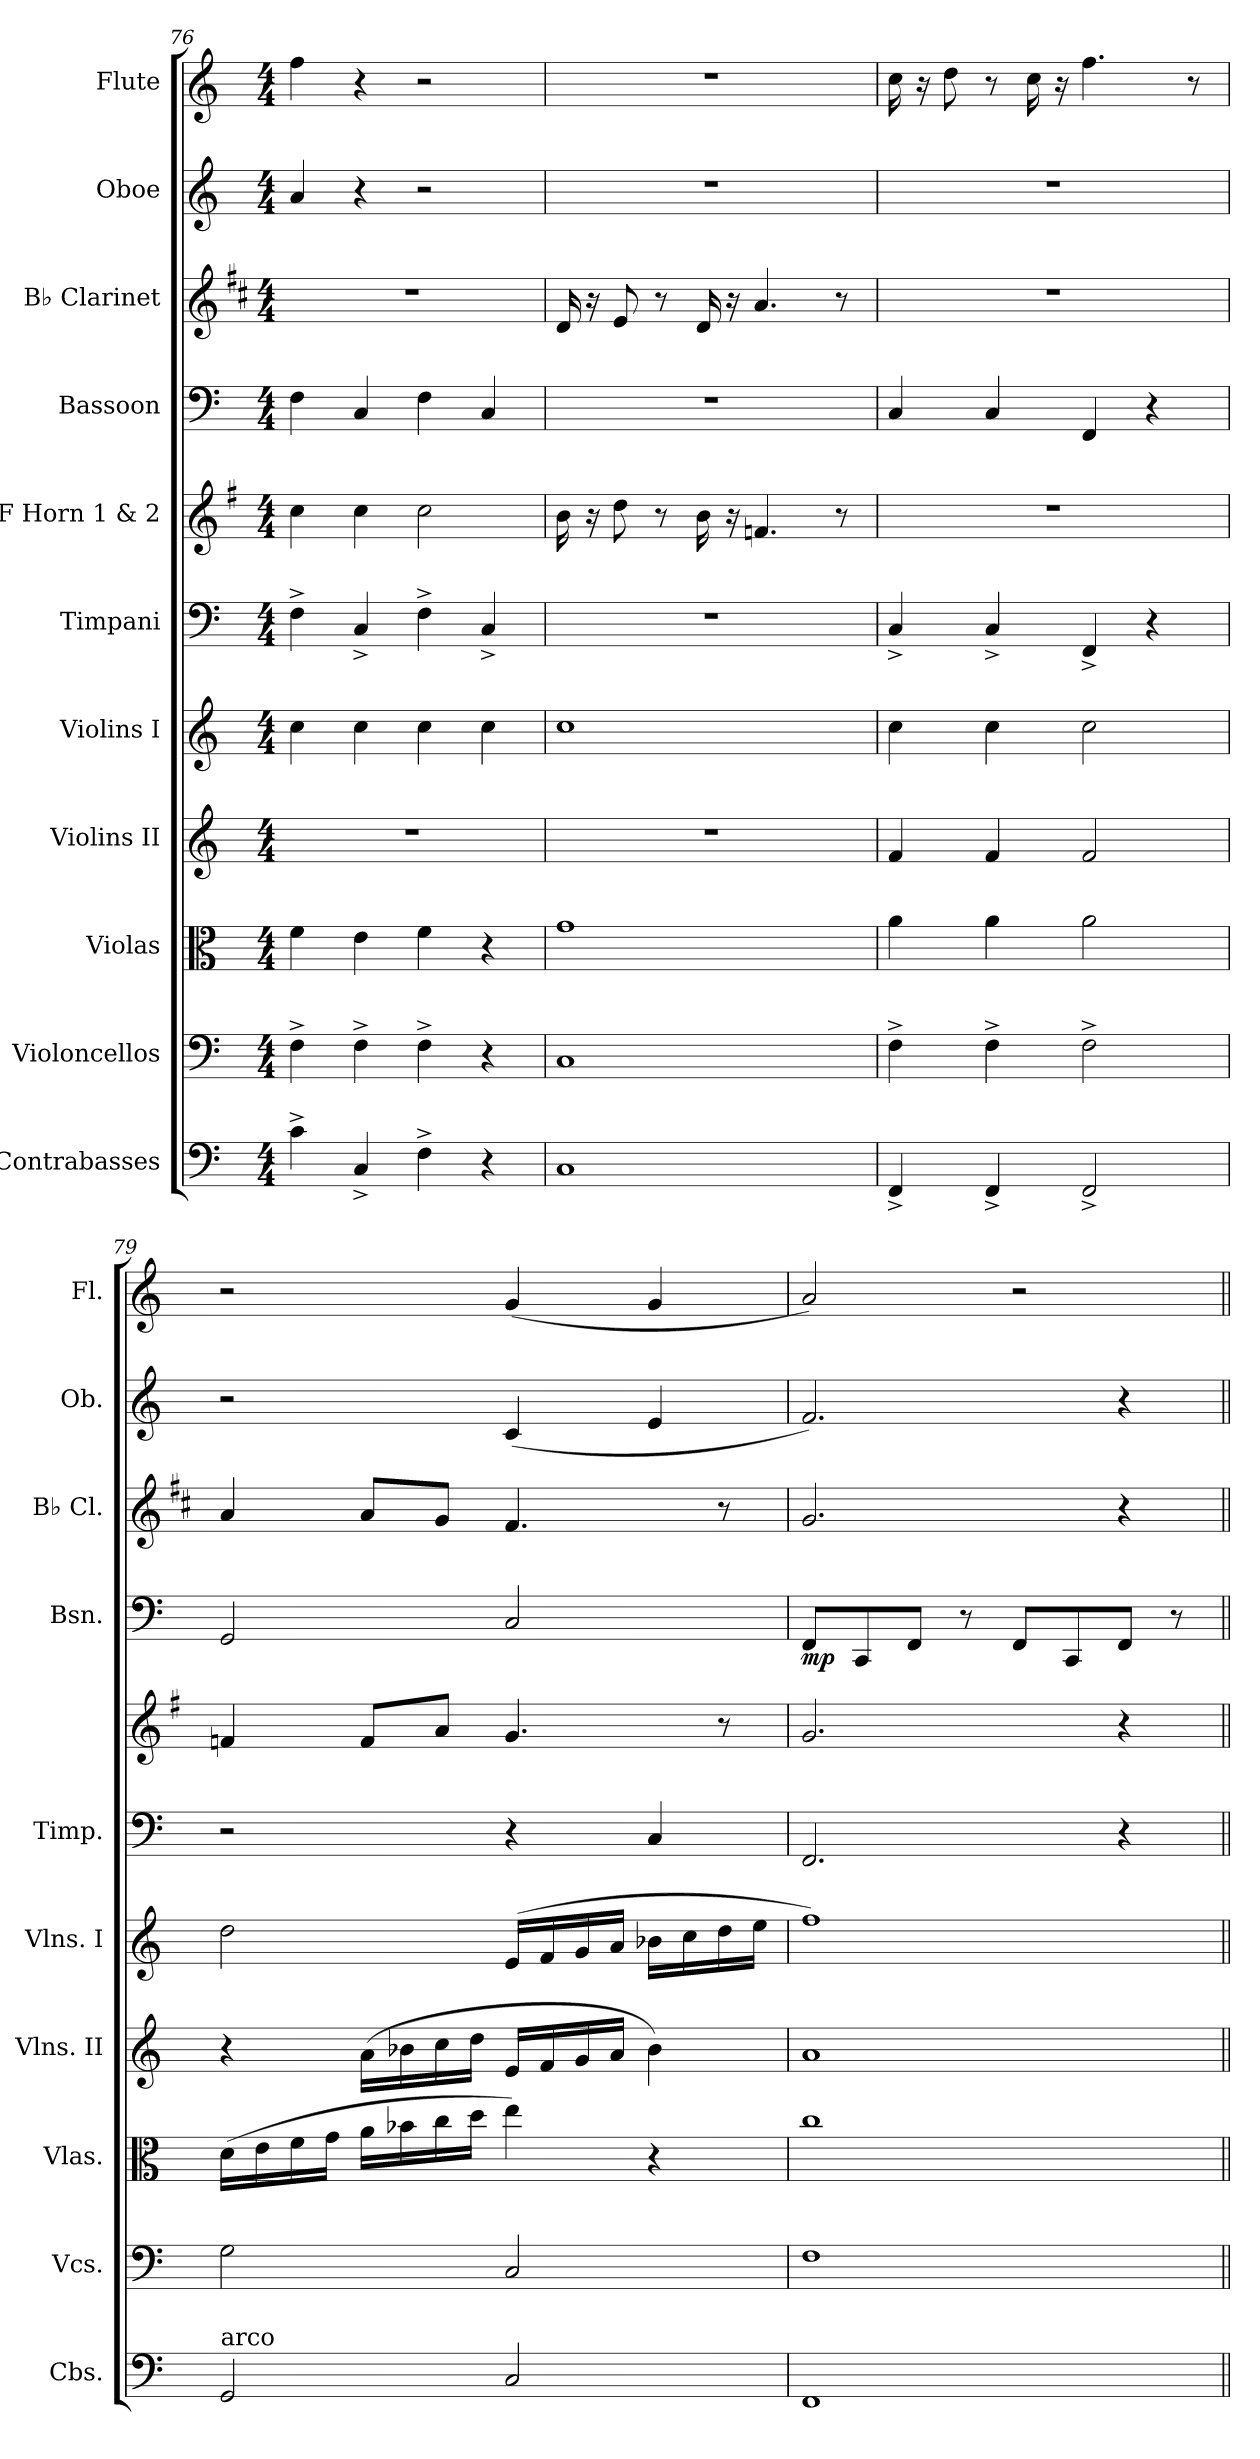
**kern	**kern	**kern	**kern	**kern	**kern	**kern	**kern	**dynam	**kern	**kern	**kern
*part11	*part10	*part9	*part8	*part7	*part6	*part5	*part4	*part4	*part3	*part2	*part1
*staff11	*staff10	*staff9	*staff8	*staff7	*staff6	*staff5	*staff4	*staff4	*staff3	*staff2	*staff1
*I"Contrabasses	*I"Violoncellos	*I"Violas	*I"Violins II	*I"Violins I	*I"Timpani	*I"F Horn 1 &amp; 2	*I"Bassoon	*	*I"B♭ Clarinet	*I"Oboe	*I"Flute
*I'Cbs.	*I'Vcs.	*I'Vlas.	*I'Vlns. II	*I'Vlns. I	*I'Timp.	*	*I'Bsn.	*	*I'B♭ Cl.	*I'Ob.	*I'Fl.
*clefF4	*clefF4	*clefC3	*clefG2	*clefG2	*clefF4	*clefG2	*clefF4	*	*clefG2	*clefG2	*clefG2
*ITrd7c12	*	*	*	*	*	*ITrd4c7	*	*	*ITrd1c2	*	*
*k[]	*k[]	*k[]	*k[]	*k[]	*k[]	*k[]	*k[]	*	*k[]	*k[]	*k[]
*M4/4	*M4/4	*M4/4	*M4/4	*M4/4	*M4/4	*M4/4	*M4/4	*	*M4/4	*M4/4	*M4/4
=76	=76	=76	=76	=76	=76	=76	=76	=76	=76	=76	=76
4C^\	4F^\	4f\	1r	4cc\	4F^\	4f\	4F\	.	1r	4a/	4ff\
4CC^/	4F^\	4e\	.	4cc\	4C^/	4f\	4C/	.	.	4r	4r
4FF^\	4F^\	4f\	.	4cc\	4F^\	2f\	4F\	.	.	2r	2r
4r	4r	4r	.	4cc\	4C^/	.	4C/	.	.	.	.
=77	=77	=77	=77	=77	=77	=77	=77	=77	=77	=77	=77
1CC	1C	1g	1r	1cc	1r	16e\	1r	.	16c/	1r	1r
.	.	.	.	.	.	16r	.	.	16r	.	.
.	.	.	.	.	.	8g\	.	.	8d/	.	.
.	.	.	.	.	.	8r	.	.	8r	.	.
.	.	.	.	.	.	16e\	.	.	16c/	.	.
.	.	.	.	.	.	16r	.	.	16r	.	.
.	.	.	.	.	.	4.B-X/	.	.	4.g/	.	.
.	.	.	.	.	.	8r	.	.	8r	.	.
=78	=78	=78	=78	=78	=78	=78	=78	=78	=78	=78	=78
4FFF^/	4F^\	4a\	4f/	4cc\	4C^/	1r	4C/	.	1r	1r	16cc\
.	.	.	.	.	.	.	.	.	.	.	16r
.	.	.	.	.	.	.	.	.	.	.	8dd\
4FFF^/	4F^\	4a\	4f/	4cc\	4C^/	.	4C/	.	.	.	8r
.	.	.	.	.	.	.	.	.	.	.	16cc\
.	.	.	.	.	.	.	.	.	.	.	16r
2FFF^/	2F^\	2a\	2f/	2cc\	4FF^/	.	4FF/	.	.	.	4.ff\
.	.	.	.	.	4r	.	4r	.	.	.	.
.	.	.	.	.	.	.	.	.	.	.	8r
!!LO:LB:g=z
=79	=79	=79	=79	=79	=79	=79	=79	=79	=79	=79	=79
!LO:TX:a:t=arco	!	!	!	!	!	!	!	!	!	!	!
2GGG/	2G\	(>16d\LL	4r	2dd\	2r	4B-X/	2GG/	.	4g/	2r	2r
.	.	16e\	.	.	.	.	.	.	.	.	.
.	.	16f\	.	.	.	.	.	.	.	.	.
.	.	16g\JJ	.	.	.	.	.	.	.	.	.
.	.	16a\LL	(>16a\LL	.	.	8B-/L	.	.	8g/L	.	.
.	.	16b-X\	16b-X\	.	.	.	.	.	.	.	.
.	.	16cc\	16cc\	.	.	8d/J	.	.	8f/J	.	.
.	.	16dd\JJ	16dd\JJ	.	.	.	.	.	.	.	.
2CC/	2C/	4ee\)	16e/LL	(>16e/LL	4r	4.c/	2C/	.	4.e/	(<4c/	(<4g/
.	.	.	16f/	16f/	.	.	.	.	.	.	.
.	.	.	16g/	16g/	.	.	.	.	.	.	.
.	.	.	16a/JJ	16a/JJ	.	.	.	.	.	.	.
.	.	4r	4b-\)	16b-X\LL	4C/	.	.	.	.	4e/	4g/
.	.	.	.	16cc\	.	.	.	.	.	.	.
.	.	.	.	16dd\	.	8r	.	.	8r	.	.
.	.	.	.	16ee\JJ	.	.	.	.	.	.	.
=80	=80	=80	=80	=80	=80	=80	=80	=80	=80	=80	=80
!	!	!	!	!	!	!	!	!LO:DY:b	!	!	!
1FFF	1F	1cc	1a	1ff)	2.FF/	2.c/	8FF/L	mp	2.f/	2.f/)	2a/)
.	.	.	.	.	.	.	8CC/	.	.	.	.
.	.	.	.	.	.	.	8FF/J	.	.	.	.
.	.	.	.	.	.	.	8r	.	.	.	.
.	.	.	.	.	.	.	8FF/L	.	.	.	2r
.	.	.	.	.	.	.	8CC/	.	.	.	.
.	.	.	.	.	4r	4r	8FF/J	.	4r	4r	.
.	.	.	.	.	.	.	8r	.	.	.	.
=||	=||	=||	=||	=||	=||	=||	=||	=||	=||	=||	=||
*-	*-	*-	*-	*-	*-	*-	*-	*-	*-	*-	*-
